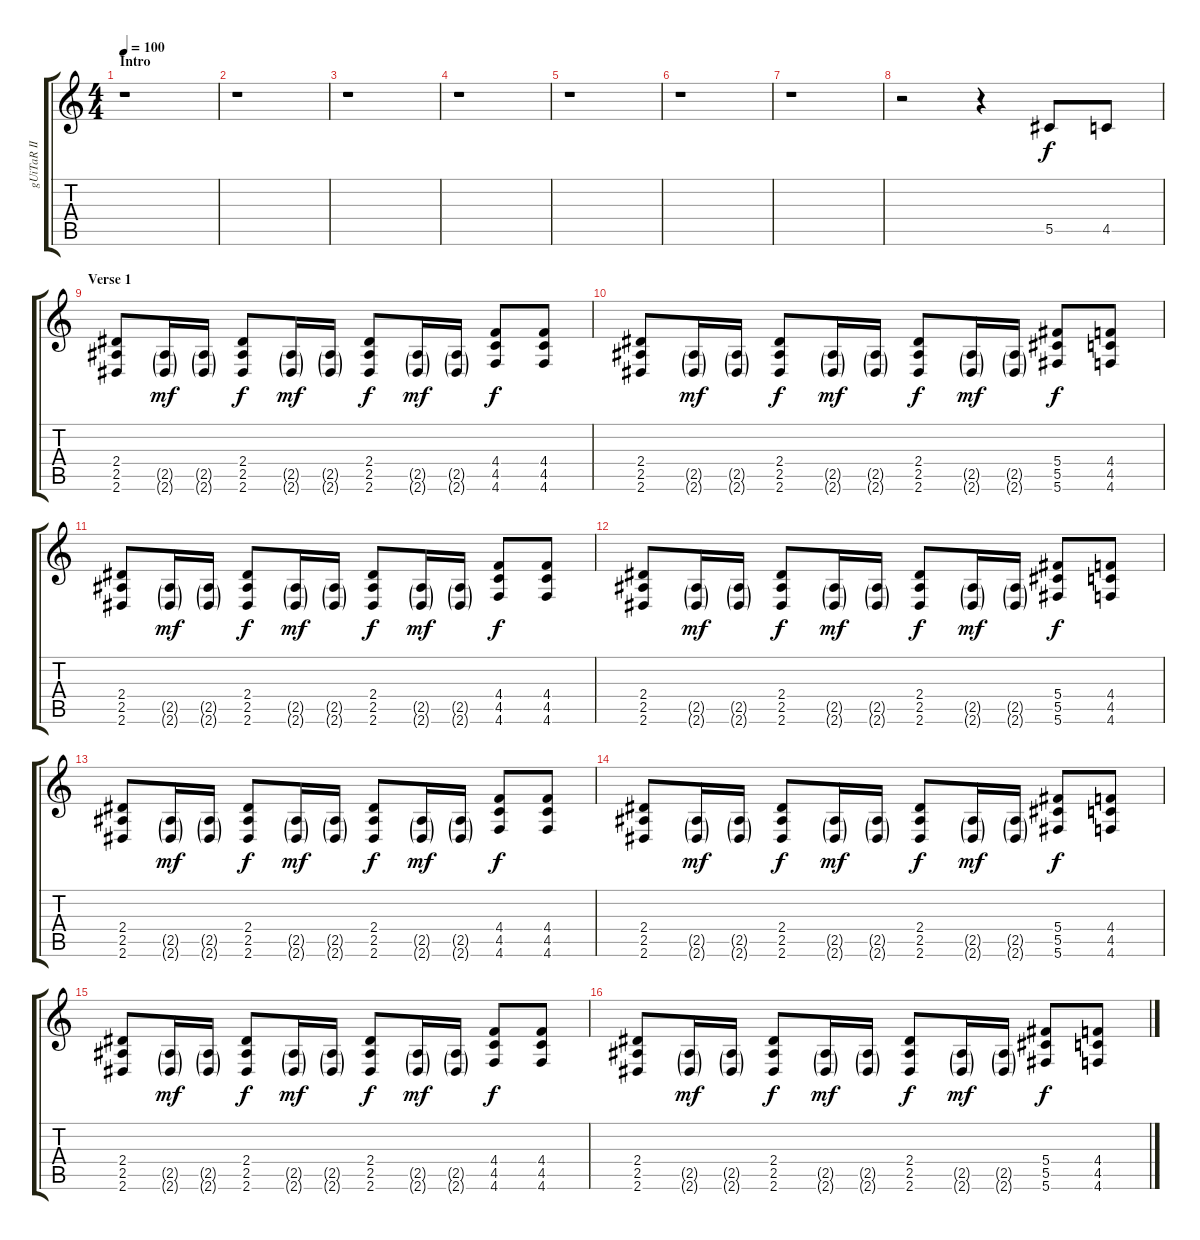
\track ("gUiTaR II" "gUiTaR II") {instrument overdrivenguitar}
\staff {score tabs}
\tuning (Eb4 Bb3 Gb3 Db3 Ab2 Db2) {hide}
\ts (4 4)
\section ("" "Intro")
\tempo 100
\clef g2
\ks c
r.1{dy f instrument overdrivenguitar} |
r.1 |
r.1 |
r.1 |
r.1 |
r.1 |
r.1 |
r.2 r.4 5.5.8 4.5.8 |
\section ("" "Verse 1")
(2.4 2.5 2.6).8 (2.5{g} 2.6{g}).16{dy mf} (2.5{g} 2.6{g}).16 (2.4 2.5 2.6).8{dy f} (2.5{g} 2.6{g}).16{dy mf} (2.5{g} 2.6{g}).16 (2.4 2.5 2.6).8{dy f} (2.5{g} 2.6{g}).16{dy mf} (2.5{g} 2.6{g}).16 (4.4 4.5 4.6).8{dy f} (4.4 4.5 4.6).8 |
(2.4 2.5 2.6).8 (2.5{g} 2.6{g}).16{dy mf} (2.5{g} 2.6{g}).16 (2.4 2.5 2.6).8{dy f} (2.5{g} 2.6{g}).16{dy mf} (2.5{g} 2.6{g}).16 (2.4 2.5 2.6).8{dy f} (2.5{g} 2.6{g}).16{dy mf} (2.5{g} 2.6{g}).16 (5.4 5.5 5.6).8{dy f} (4.4 4.5 4.6).8 |
(2.4 2.5 2.6).8 (2.5{g} 2.6{g}).16{dy mf} (2.5{g} 2.6{g}).16 (2.4 2.5 2.6).8{dy f} (2.5{g} 2.6{g}).16{dy mf} (2.5{g} 2.6{g}).16 (2.4 2.5 2.6).8{dy f} (2.5{g} 2.6{g}).16{dy mf} (2.5{g} 2.6{g}).16 (4.4 4.5 4.6).8{dy f} (4.4 4.5 4.6).8 |
(2.4 2.5 2.6).8 (2.5{g} 2.6{g}).16{dy mf} (2.5{g} 2.6{g}).16 (2.4 2.5 2.6).8{dy f} (2.5{g} 2.6{g}).16{dy mf} (2.5{g} 2.6{g}).16 (2.4 2.5 2.6).8{dy f} (2.5{g} 2.6{g}).16{dy mf} (2.5{g} 2.6{g}).16 (5.4 5.5 5.6).8{dy f} (4.4 4.5 4.6).8 |
(2.4 2.5 2.6).8 (2.5{g} 2.6{g}).16{dy mf} (2.5{g} 2.6{g}).16 (2.4 2.5 2.6).8{dy f} (2.5{g} 2.6{g}).16{dy mf} (2.5{g} 2.6{g}).16 (2.4 2.5 2.6).8{dy f} (2.5{g} 2.6{g}).16{dy mf} (2.5{g} 2.6{g}).16 (4.4 4.5 4.6).8{dy f} (4.4 4.5 4.6).8 |
(2.4 2.5 2.6).8 (2.5{g} 2.6{g}).16{dy mf} (2.5{g} 2.6{g}).16 (2.4 2.5 2.6).8{dy f} (2.5{g} 2.6{g}).16{dy mf} (2.5{g} 2.6{g}).16 (2.4 2.5 2.6).8{dy f} (2.5{g} 2.6{g}).16{dy mf} (2.5{g} 2.6{g}).16 (5.4 5.5 5.6).8{dy f} (4.4 4.5 4.6).8 |
(2.4 2.5 2.6).8 (2.5{g} 2.6{g}).16{dy mf} (2.5{g} 2.6{g}).16 (2.4 2.5 2.6).8{dy f} (2.5{g} 2.6{g}).16{dy mf} (2.5{g} 2.6{g}).16 (2.4 2.5 2.6).8{dy f} (2.5{g} 2.6{g}).16{dy mf} (2.5{g} 2.6{g}).16 (4.4 4.5 4.6).8{dy f} (4.4 4.5 4.6).8 |
(2.4 2.5 2.6).8 (2.5{g} 2.6{g}).16{dy mf} (2.5{g} 2.6{g}).16 (2.4 2.5 2.6).8{dy f} (2.5{g} 2.6{g}).16{dy mf} (2.5{g} 2.6{g}).16 (2.4 2.5 2.6).8{dy f} (2.5{g} 2.6{g}).16{dy mf} (2.5{g} 2.6{g}).16 (5.4 5.5 5.6).8{dy f} (4.4 4.5 4.6).8
